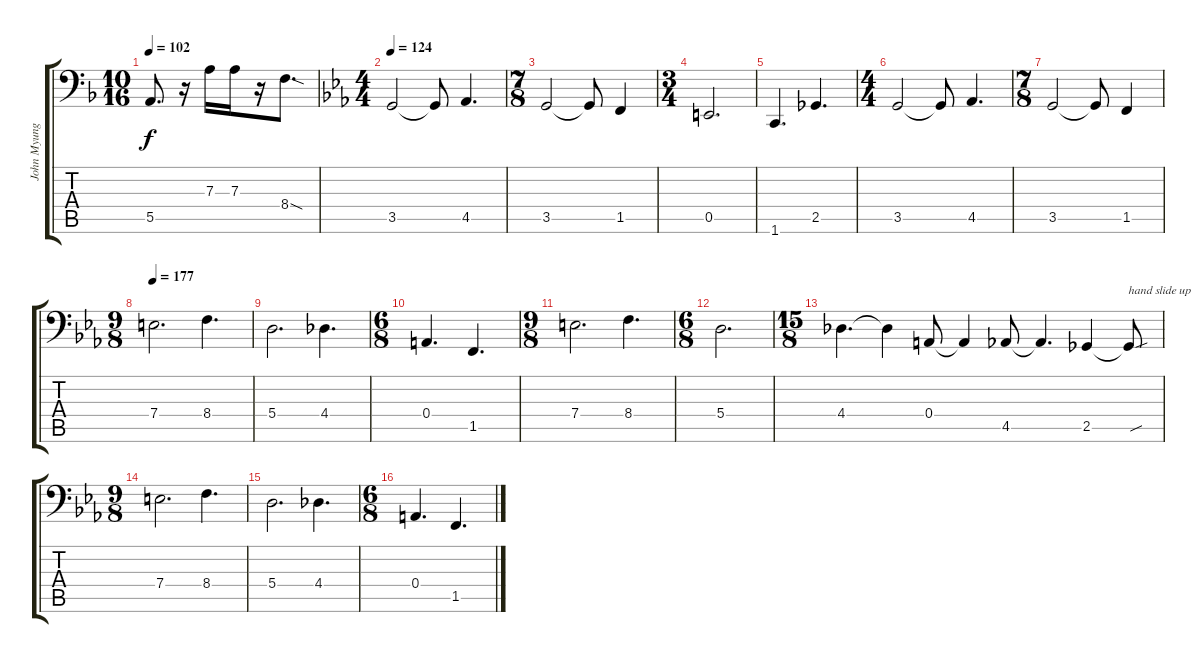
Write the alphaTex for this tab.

\track ("John Myung" "John Myung") {instrument electricbassfinger}
\staff {score tabs}
\tuning (C3 G2 D2 A1 E1 B0) {hide}
\ts (10 16)
\tempo 102
\clef f4
\ks f
5.5.8{d dy f} r.16 7.3.16 7.3.16 r.16 8.4{sod}.8{d} |
\ts (4 4)
\tempo 124
\ks eb
3.5.2 3.5{t}.8 4.5.4{d} |
\ts (7 8)
3.5.2 3.5{t}.8 1.5.4 |
\ts (3 4)
0.5.2{d} |
1.6.4{d} 2.5.4{d} |
\ts (4 4)
3.5.2 3.5{t}.8 4.5.4{d} |
\ts (7 8)
3.5.2 3.5{t}.8 1.5.4 |
\ts (9 8)
\tempo 177
7.4.2{d} 8.4.4{d} |
5.4.2{d} 4.4.4{d} |
\ts (6 8)
0.4.4{d} 1.5.4{d} |
\ts (9 8)
7.4.2{d} 8.4.4{d} |
\ts (6 8)
5.4.2{d} |
\ts (15 8)
4.4.4{d} 4.4{t}.4 0.4.8 0.4{t}.4 4.5.8 4.5{t}.4{d} 2.5.4 2.5{sou t}.8{txt "hand slide up"} |
\ts (9 8)
7.4.2{d} 8.4.4{d} |
5.4.2{d} 4.4.4{d} |
\ts (6 8)
0.4.4{d} 1.5.4{d}
